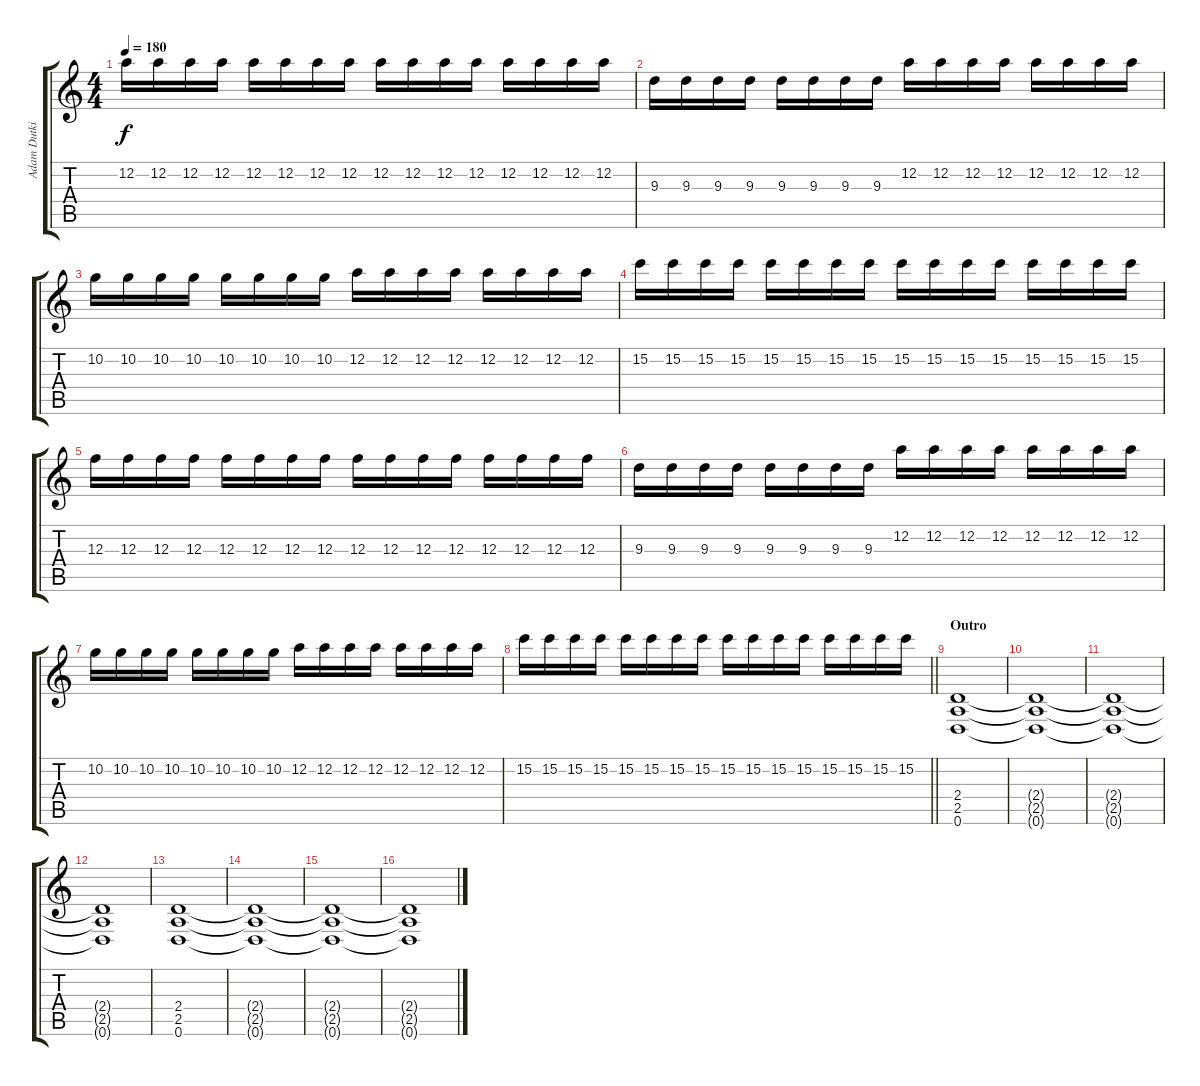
\track ("Adam Dutkiewicz" "Adam Dutki") {instrument distortionguitar}
\staff {score tabs}
\tuning (D4 A3 F3 C3 G2 D2) {hide}
\ts (4 4)
\tempo 180
\clef g2
\ks c
12.2.16{dy f} 12.2.16 12.2.16 12.2.16 12.2.16 12.2.16 12.2.16 12.2.16 12.2.16 12.2.16 12.2.16 12.2.16 12.2.16 12.2.16 12.2.16 12.2.16 |
9.3.16 9.3.16 9.3.16 9.3.16 9.3.16 9.3.16 9.3.16 9.3.16 12.2.16 12.2.16 12.2.16 12.2.16 12.2.16 12.2.16 12.2.16 12.2.16 |
10.2.16 10.2.16 10.2.16 10.2.16 10.2.16 10.2.16 10.2.16 10.2.16 12.2.16 12.2.16 12.2.16 12.2.16 12.2.16 12.2.16 12.2.16 12.2.16 |
15.2.16 15.2.16 15.2.16 15.2.16 15.2.16 15.2.16 15.2.16 15.2.16 15.2.16 15.2.16 15.2.16 15.2.16 15.2.16 15.2.16 15.2.16 15.2.16 |
12.3.16 12.3.16 12.3.16 12.3.16 12.3.16 12.3.16 12.3.16 12.3.16 12.3.16 12.3.16 12.3.16 12.3.16 12.3.16 12.3.16 12.3.16 12.3.16 |
9.3.16 9.3.16 9.3.16 9.3.16 9.3.16 9.3.16 9.3.16 9.3.16 12.2.16 12.2.16 12.2.16 12.2.16 12.2.16 12.2.16 12.2.16 12.2.16 |
10.2.16 10.2.16 10.2.16 10.2.16 10.2.16 10.2.16 10.2.16 10.2.16 12.2.16 12.2.16 12.2.16 12.2.16 12.2.16 12.2.16 12.2.16 12.2.16 |
\barLineRight lightlight
15.2.16 15.2.16 15.2.16 15.2.16 15.2.16 15.2.16 15.2.16 15.2.16 15.2.16 15.2.16 15.2.16 15.2.16 15.2.16 15.2.16 15.2.16 15.2.16 |
\section ("" "Outro")
(2.4 2.5 0.6).1 |
(2.4{t} 2.5{t} 0.6{t}).1 |
(2.4{t} 2.5{t} 0.6{t}).1 |
(2.4{t} 2.5{t} 0.6{t}).1 |
(2.4 2.5 0.6).1 |
(2.4{t} 2.5{t} 0.6{t}).1 |
(2.4{t} 2.5{t} 0.6{t}).1 |
(2.4{t} 2.5{t} 0.6{t}).1
